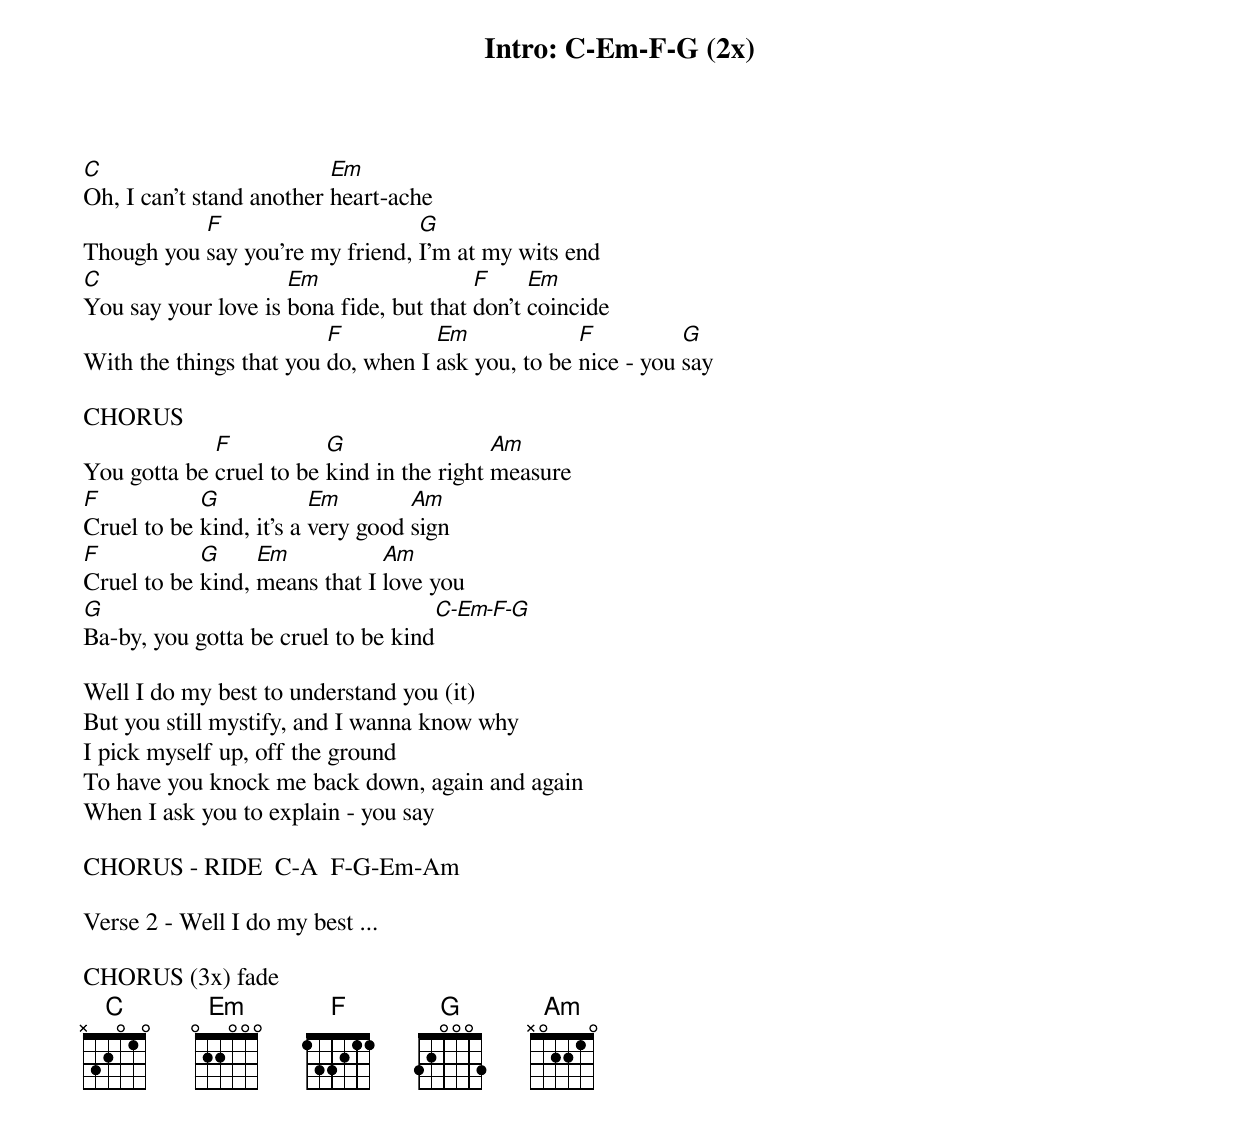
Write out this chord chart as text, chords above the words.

Intro: C-Em-F-G (2x)

C                         Em
Oh, I can't stand another heart-ache
           F                     G
Though you say you're my friend, I'm at my wits end
C                    Em                  F     Em
You say your love is bona fide, but that don't coincide
                         F          Em             F          G
With the things that you do, when I ask you, to be nice - you say

CHORUS
             F           G                 Am
You gotta be cruel to be kind in the right measure
F           G            Em        Am
Cruel to be kind, it's a very good sign
F           G     Em           Am
Cruel to be kind, means that I love you
G                                   C-Em-F-G
Ba-by, you gotta be cruel to be kind

Well I do my best to understand you (it)
But you still mystify, and I wanna know why
I pick myself up, off the ground
To have you knock me back down, again and again
When I ask you to explain - you say

CHORUS - RIDE  C-A  F-G-Em-Am

Verse 2 - Well I do my best ...

CHORUS (3x) fade
